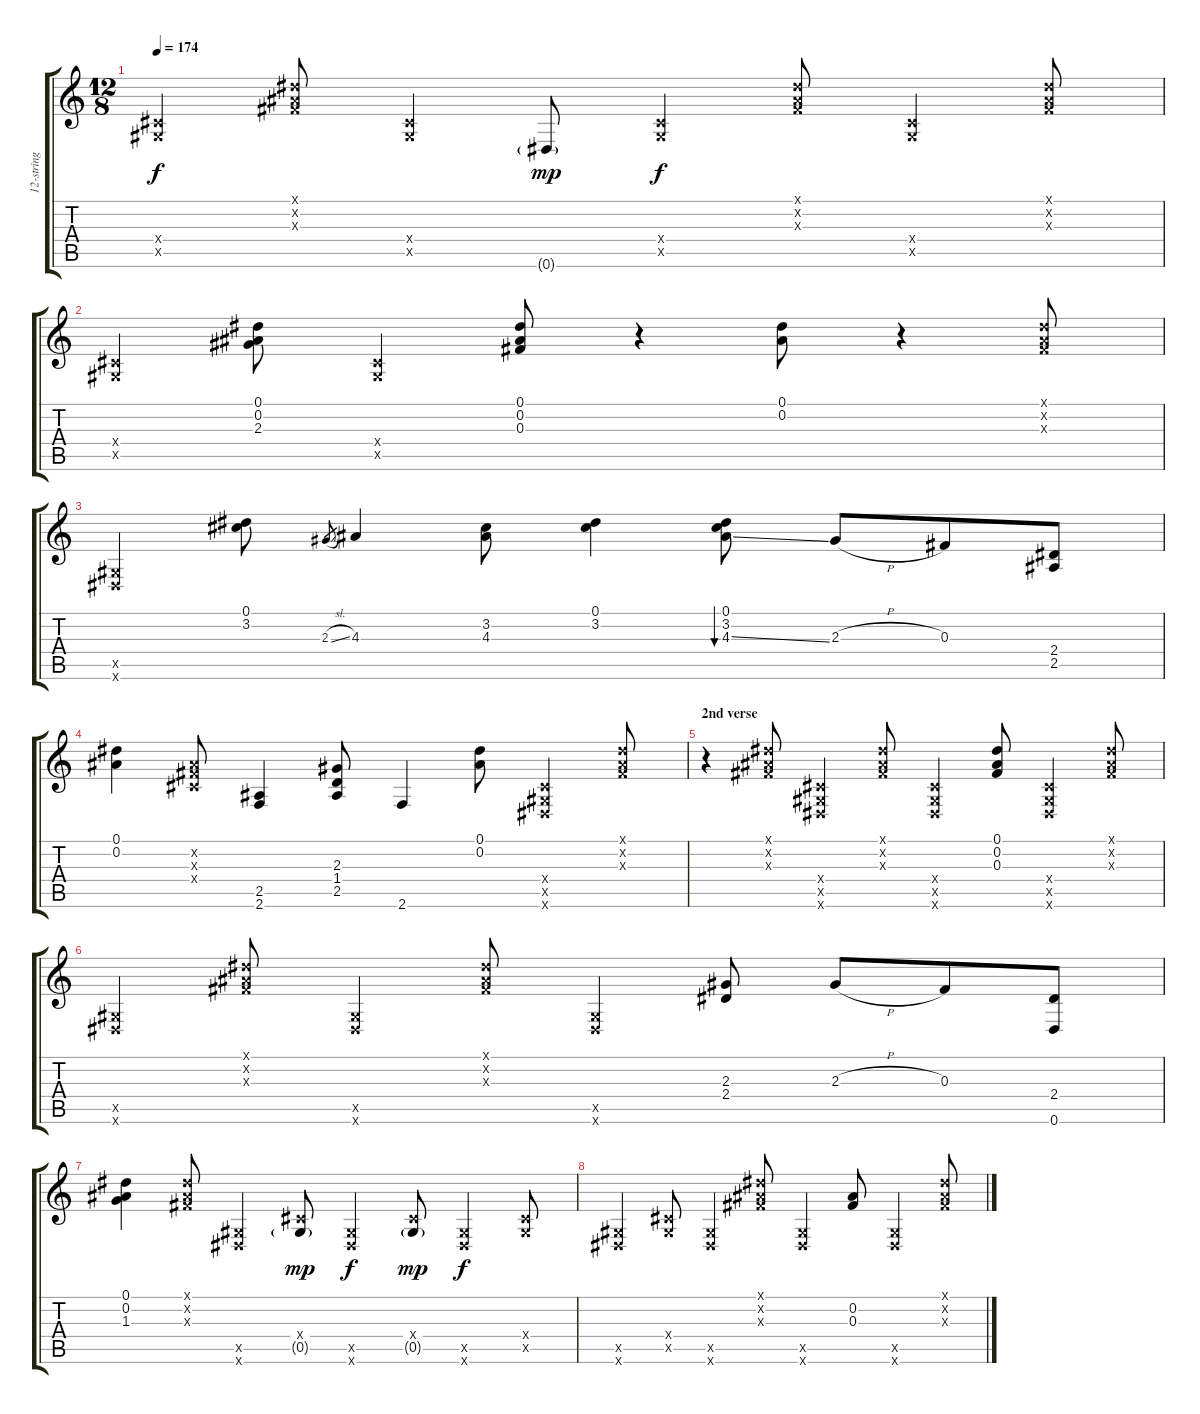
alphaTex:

\track ("12-string Ac." "12-string ") {instrument acousticguitarsteel}
\staff {score tabs}
\tuning (Eb4 Bb3 Gb3 Db3 Ab2 Eb2) {hide}
\ts (12 8)
\tempo 174
\clef g2
\ks c
(0.4{x} 0.5{x}).4{dy f} (0.1{x} 0.2{x} 0.3{x}).8 (0.4{x} 0.5{x}).4 0.6{g}.8{dy mp} (0.4{x} 0.5{x}).4{dy f} (0.1{x} 0.2{x} 0.3{x}).8 (0.4{x} 0.5{x}).4 (0.1{x} 0.2{x} 0.3{x}).8 |
(0.4{x} 0.5{x}).4 (0.1 0.2 2.3).8 (0.4{x} 0.5{x}).4 (0.1 0.2 0.3).8 r.4 (0.1 0.2).8 r.4 (0.1{x} 0.2{x} 0.3{x}).8 |
(0.5{x} 0.6{x}).4 (0.1 3.2).8 2.3{sl}.8{gr} 4.3.4 (3.2 4.3).8 (0.1 3.2).4 (0.1 3.2 4.3{ss}).8{bu 60} 2.3{h}.8 0.3.8 (2.4 2.5).8 |
(0.1 0.2).4 (0.2{x} 0.3{x} 0.4{x}).8 (2.5 2.6).4 (2.3 1.4 2.5).8 2.6.4 (0.1 0.2).8 (0.4{x} 0.5{x} 0.6{x}).4 (0.1{x} 0.2{x} 0.3{x}).8 |
\section ("" "2nd verse")
r.4 (0.1{x} 0.2{x} 0.3{x}).8 (0.4{x} 0.5{x} 0.6{x}).4 (0.1{x} 0.2{x} 0.3{x}).8 (0.4{x} 0.5{x} 0.6{x}).4 (0.1 0.2 0.3).8 (0.4{x} 0.5{x} 0.6{x}).4 (0.1{x} 0.2{x} 0.3{x}).8 |
(0.5{x} 0.6{x}).4 (0.1{x} 0.2{x} 0.3{x}).8 (0.5{x} 0.6{x}).4 (0.1{x} 0.2{x} 0.3{x}).8 (0.5{x} 0.6{x}).4 (2.3 2.4).8 2.3{h}.8 0.3.8 (2.4 0.6).8 |
(0.1 0.2 1.3).4 (0.1{x} 0.2{x} 0.3{x}).8 (0.5{x} 0.6{x}).4 (0.4{x} 0.5{g}).8{dy mp} (0.5{x} 0.6{x}).4{dy f} (0.4{x} 0.5{g}).8{dy mp} (0.5{x} 0.6{x}).4{dy f} (0.4{x} 0.5{x}).8 |
(0.5{x} 0.6{x}).4 (0.4{x} 0.5{x}).8 (0.5{x} 0.6{x}).4 (0.1{x} 0.2{x} 0.3{x}).8 (0.5{x} 0.6{x}).4 (0.2 0.3).8 (0.5{x} 0.6{x}).4 (0.1{x} 0.2{x} 0.3{x}).8
